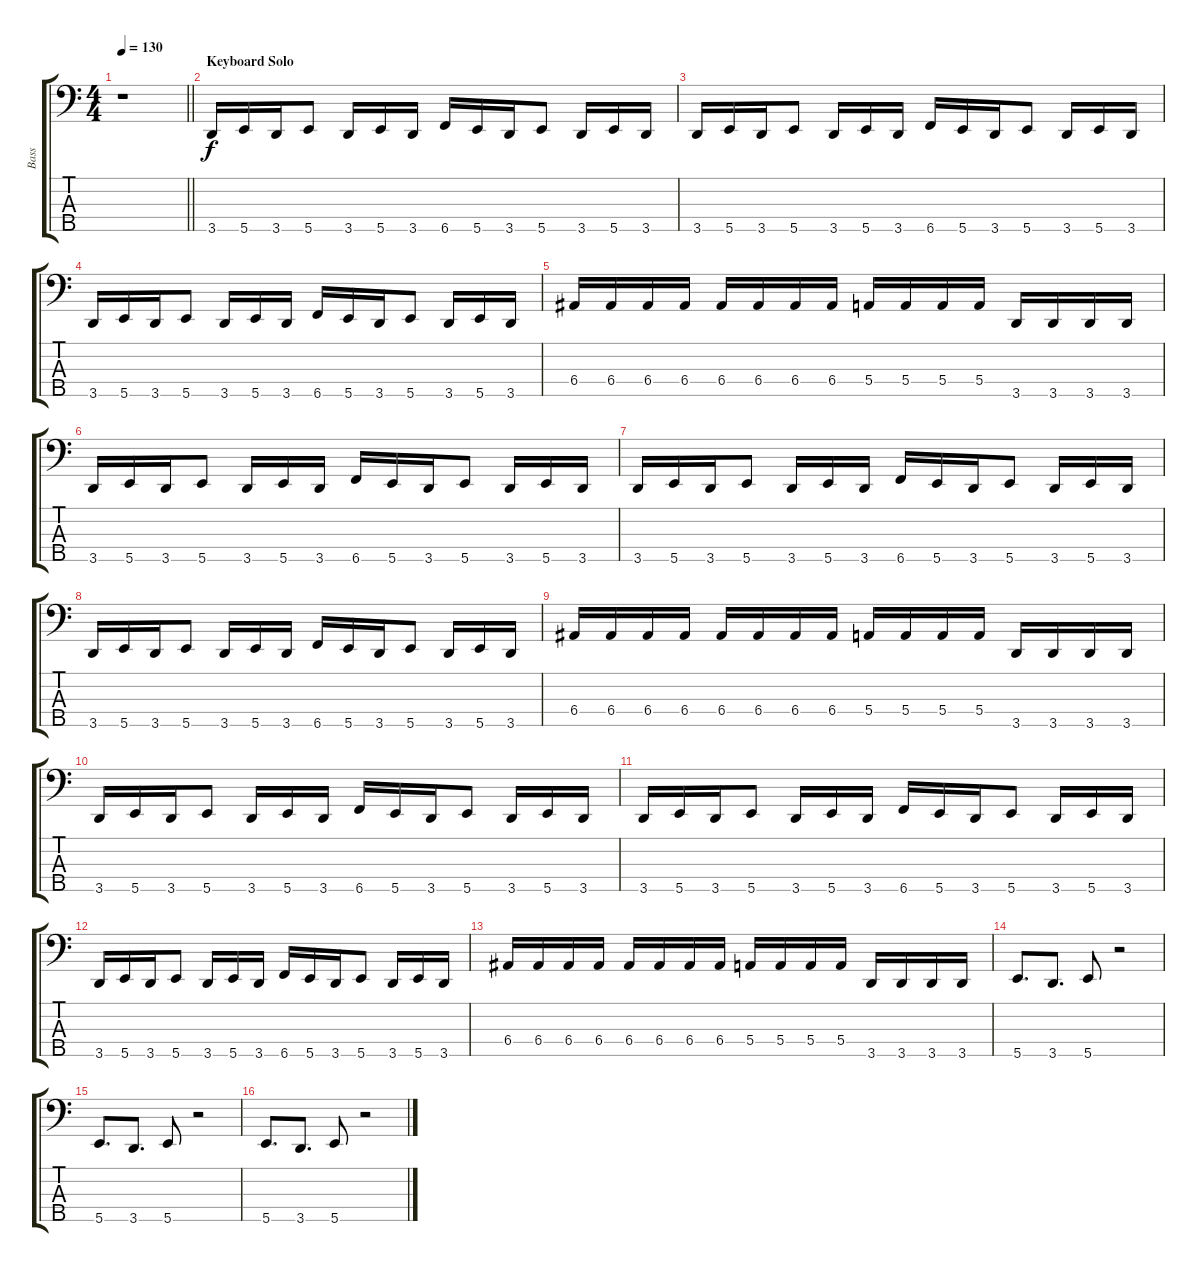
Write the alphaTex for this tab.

\track ("Bass" "Bass") {instrument electricbassfinger}
\staff {score tabs}
\tuning (G2 D2 A1 E1 B0) {hide}
\ts (4 4)
\tempo 130
\clef f4
\barLineRight lightlight
\ks c
r.1{dy f} |
\section ("" "Keyboard Solo")
3.5.16 5.5.16 3.5.16 5.5.8 3.5.16 5.5.16 3.5.16 6.5.16 5.5.16 3.5.16 5.5.8 3.5.16 5.5.16 3.5.16 |
3.5.16 5.5.16 3.5.16 5.5.8 3.5.16 5.5.16 3.5.16 6.5.16 5.5.16 3.5.16 5.5.8 3.5.16 5.5.16 3.5.16 |
3.5.16 5.5.16 3.5.16 5.5.8 3.5.16 5.5.16 3.5.16 6.5.16 5.5.16 3.5.16 5.5.8 3.5.16 5.5.16 3.5.16 |
6.4.16 6.4.16 6.4.16 6.4.16 6.4.16 6.4.16 6.4.16 6.4.16 5.4.16 5.4.16 5.4.16 5.4.16 3.5.16 3.5.16 3.5.16 3.5.16 |
3.5.16 5.5.16 3.5.16 5.5.8 3.5.16 5.5.16 3.5.16 6.5.16 5.5.16 3.5.16 5.5.8 3.5.16 5.5.16 3.5.16 |
3.5.16 5.5.16 3.5.16 5.5.8 3.5.16 5.5.16 3.5.16 6.5.16 5.5.16 3.5.16 5.5.8 3.5.16 5.5.16 3.5.16 |
3.5.16 5.5.16 3.5.16 5.5.8 3.5.16 5.5.16 3.5.16 6.5.16 5.5.16 3.5.16 5.5.8 3.5.16 5.5.16 3.5.16 |
6.4.16 6.4.16 6.4.16 6.4.16 6.4.16 6.4.16 6.4.16 6.4.16 5.4.16 5.4.16 5.4.16 5.4.16 3.5.16 3.5.16 3.5.16 3.5.16 |
3.5.16 5.5.16 3.5.16 5.5.8 3.5.16 5.5.16 3.5.16 6.5.16 5.5.16 3.5.16 5.5.8 3.5.16 5.5.16 3.5.16 |
3.5.16 5.5.16 3.5.16 5.5.8 3.5.16 5.5.16 3.5.16 6.5.16 5.5.16 3.5.16 5.5.8 3.5.16 5.5.16 3.5.16 |
3.5.16 5.5.16 3.5.16 5.5.8 3.5.16 5.5.16 3.5.16 6.5.16 5.5.16 3.5.16 5.5.8 3.5.16 5.5.16 3.5.16 |
6.4.16 6.4.16 6.4.16 6.4.16 6.4.16 6.4.16 6.4.16 6.4.16 5.4.16 5.4.16 5.4.16 5.4.16 3.5.16 3.5.16 3.5.16 3.5.16 |
5.5.8{d} 3.5.8{d} 5.5.8 r.2 |
5.5.8{d} 3.5.8{d} 5.5.8 r.2 |
5.5.8{d} 3.5.8{d} 5.5.8 r.2
